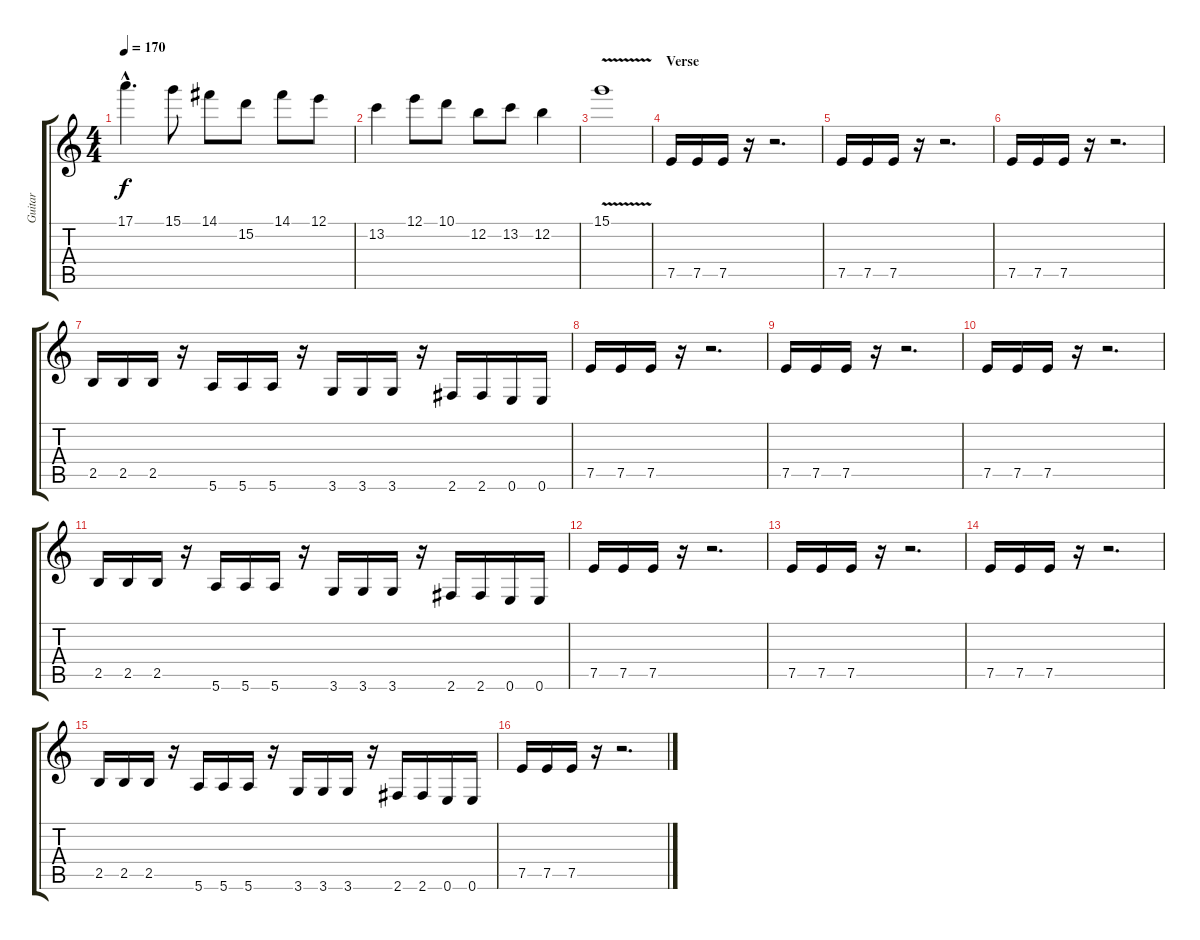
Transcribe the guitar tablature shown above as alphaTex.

\track ("Guitar" "Guitar") {instrument overdrivenguitar}
\staff {score tabs}
\tuning (E4 B3 G3 D3 A2 E2) {hide}
\ts (4 4)
\tempo 170
\clef g2
\ks c
17.1{hac}.4{d dy f} 15.1.8 14.1.8 15.2.8 14.1.8 12.1.8 |
13.2.4 12.1.8 10.1.8 12.2.8 13.2.8 12.2.4 |
15.1{v}.1 |
\section ("" "Verse")
7.5.16 7.5.16 7.5.16 r.16 r.2{d} |
7.5.16 7.5.16 7.5.16 r.16 r.2{d} |
7.5.16 7.5.16 7.5.16 r.16 r.2{d} |
2.5.16 2.5.16 2.5.16 r.16 5.6.16 5.6.16 5.6.16 r.16 3.6.16 3.6.16 3.6.16 r.16 2.6.16 2.6.16 0.6.16 0.6.16 |
7.5.16 7.5.16 7.5.16 r.16 r.2{d} |
7.5.16 7.5.16 7.5.16 r.16 r.2{d} |
7.5.16 7.5.16 7.5.16 r.16 r.2{d} |
2.5.16 2.5.16 2.5.16 r.16 5.6.16 5.6.16 5.6.16 r.16 3.6.16 3.6.16 3.6.16 r.16 2.6.16 2.6.16 0.6.16 0.6.16 |
7.5.16 7.5.16 7.5.16 r.16 r.2{d} |
7.5.16 7.5.16 7.5.16 r.16 r.2{d} |
7.5.16 7.5.16 7.5.16 r.16 r.2{d} |
2.5.16 2.5.16 2.5.16 r.16 5.6.16 5.6.16 5.6.16 r.16 3.6.16 3.6.16 3.6.16 r.16 2.6.16 2.6.16 0.6.16 0.6.16 |
7.5.16 7.5.16 7.5.16 r.16 r.2{d}
